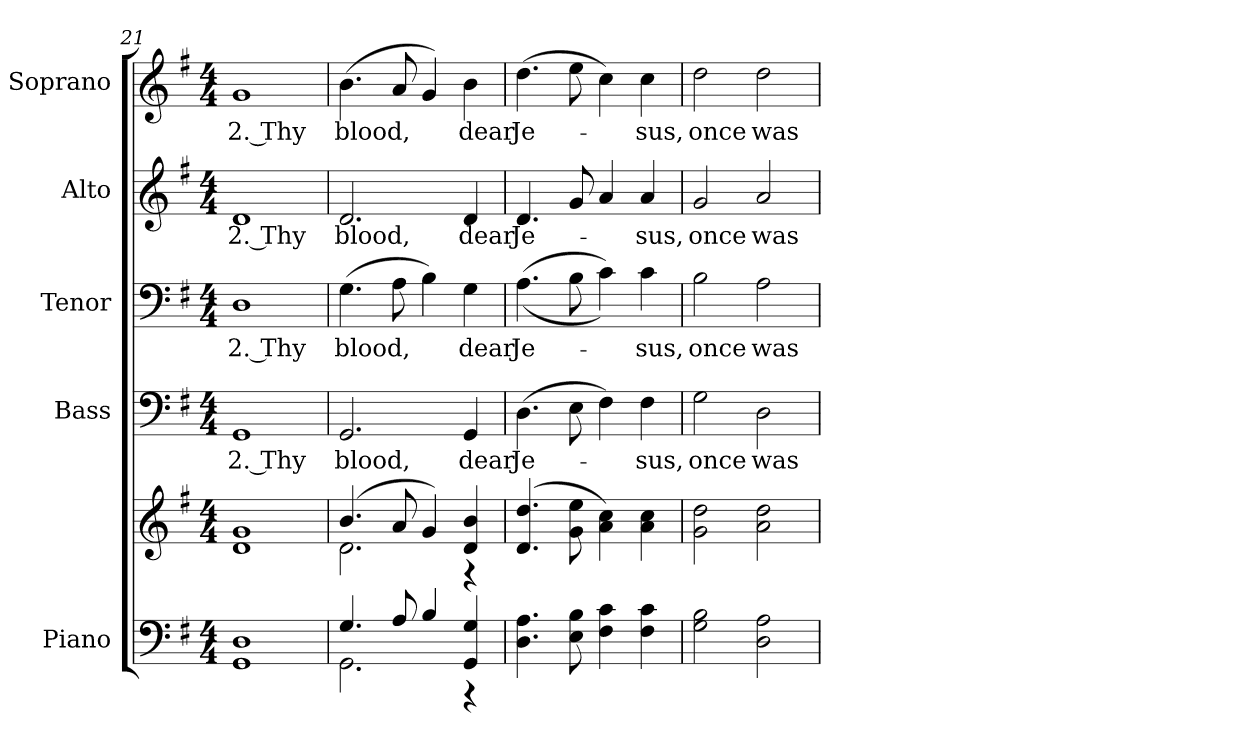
**kern	**kern	**kern	**text	**kern	**text	**kern	**text	**kern	**text
*part5	*part5	*part4	*part4	*part3	*part3	*part2	*part2	*part1	*part1
*staff6	*staff5	*staff4	*staff4	*staff3	*staff3	*staff2	*staff2	*staff1	*staff1
*I"Piano	*	*I"Bass	*	*I"Tenor	*	*I"Alto	*	*I"Soprano	*
*I'Pno.	*	*I'B.	*	*I'T.	*	*I'A.	*	*I'S.	*
!!LO:PB:g=z
*clefF4	*clefG2	*clefF4	*	*clefF4	*	*clefG2	*	*clefG2	*
*k[f#]	*k[f#]	*k[f#]	*	*k[f#]	*	*k[f#]	*	*k[f#]	*
*G:	*G:	*G:	*	*G:	*	*G:	*	*G:	*
*M4/4	*M4/4	*M4/4	*	*M4/4	*	*M4/4	*	*M4/4	*
=21	=21	=21	=21	=21	=21	=21	=21	=21	=21
!	!	!	!LO:LY:b:color=#000000	!	!	!	!	!	!
!	!	!	!	!	!LO:LY:b:color=#000000	!	!	!	!
!	!	!	!	!	!	!	!LO:LY:b:color=#000000	!	!
!	!	!	!	!	!	!	!	!	!LO:LY:b:color=#000000
1GGi 1Di	1di 1gi	1GGi	2. Thy	1Di	2. Thy	1di	2. Thy	1gi	2. Thy
=22	=22	=22	=22	=22	=22	=22	=22	=22	=22
*^	*^	*	*	*	*	*	*	*	*
!	!	!	!	!	!LO:LY:b:color=#000000	!	!	!	!	!	!
!	!	!	!	!	!	!	!LO:LY:b:color=#000000	!	!	!	!
!	!	!	!	!	!	!	!	!	!LO:LY:b:color=#000000	!	!
!	!	!	!	!	!	!	!	!	!	!	!LO:LY:b:color=#000000
4.Gi/	2.GGi\	(4.bi/	2.di\	2.GGi/	blood,	(4.Gi\	blood,	2.di/	blood,	(4.bi\	blood,
8Ai/	.	8ai/	.	.	.	8Ai\	.	.	.	8ai/	.
4Bi/	.	4gi/)	.	.	.	4Bi\)	.	.	.	4gi/)	.
!	!	!	!	!	!LO:LY:b:color=#000000	!	!	!	!	!	!
!	!	!	!	!	!	!	!LO:LY:b:color=#000000	!	!	!	!
!	!	!	!	!	!	!	!	!	!LO:LY:b:color=#000000	!	!
!	!	!	!	!	!	!	!	!	!	!	!LO:LY:b:color=#000000
4GGi/ 4Gi	4r	4di/ 4bi	4r	4GGi/	dear	4Gi\	dear	4di/	dear	4bi\	dear
*v	*v	*	*	*	*	*	*	*	*	*	*
*	*v	*v	*	*	*	*	*	*	*	*
!!LO:PB:g=z
=23	=23	=23	=23	=23	=23	=23	=23	=23	=23
*^	*^	*	*	*	*	*	*	*	*
!	!	!	!	!	!LO:LY:b:color=#000000	!	!	!	!	!	!
*v	*v	*	*	*	*	*	*	*	*	*	*
*	*v	*v	*	*	*	*	*	*	*	*
*^	*^	*	*	*	*	*	*	*	*
!	!	!	!	!	!	!	!LO:LY:b:color=#000000	!	!	!	!
*v	*v	*	*	*	*	*	*	*	*	*	*
*	*v	*v	*	*	*	*	*	*	*	*
*^	*^	*	*	*	*	*	*	*	*
!	!	!	!	!	!	!	!	!	!LO:LY:b:color=#000000	!	!
*v	*v	*	*	*	*	*	*	*	*	*	*
*	*v	*v	*	*	*	*	*	*	*	*
*^	*^	*	*	*	*	*	*	*	*
!	!	!	!	!	!	!	!	!	!	!	!LO:LY:b:color=#000000
*v	*v	*	*	*	*	*	*	*	*	*	*
*	*v	*v	*	*	*	*	*	*	*	*
4.Di\ 4.Ai	(4.di/ 4.ddi	(4.Di\	Je-	((4.Ai\	Je-	4.di/	Je-	(4.ddi\	Je-
8Ei\ 8Bi	8gi\ 8eei	8Ei\	.	8Bi\	.	8gi/	.	8eei\	.
4F#i\ 4ci	4ai\ 4cci)	4F#i\)	.	4ci\))	.	4ai/	.	4cci\)	.
!	!	!	!LO:LY:b:color=#000000	!	!	!	!	!	!
!	!	!	!	!	!LO:LY:b:color=#000000	!	!	!	!
!	!	!	!	!	!	!	!LO:LY:b:color=#000000	!	!
!	!	!	!	!	!	!	!	!	!LO:LY:b:color=#000000
4F#i\ 4ci	4ai\ 4cci	4F#i\	-sus,	4ci\	-sus,	4ai/	-sus,	4cci\	-sus,
=24	=24	=24	=24	=24	=24	=24	=24	=24	=24
!	!	!	!LO:LY:b:color=#000000	!	!	!	!	!	!
!	!	!	!	!	!LO:LY:b:color=#000000	!	!	!	!
!	!	!	!	!	!	!	!LO:LY:b:color=#000000	!	!
!	!	!	!	!	!	!	!	!	!LO:LY:b:color=#000000
2Gi\ 2Bi	2gi\ 2ddi	2Gi\	once	2Bi\	once	2gi/	once	2ddi\	once
!	!	!	!LO:LY:b:color=#000000	!	!	!	!	!	!
!	!	!	!	!	!LO:LY:b:color=#000000	!	!	!	!
!	!	!	!	!	!	!	!LO:LY:b:color=#000000	!	!
!	!	!	!	!	!	!	!	!	!LO:LY:b:color=#000000
2Di\ 2Ai	2ai\ 2ddi	2Di\	was	2Ai\	was	2ai/	was	2ddi\	was
=	=	=	=	=	=	=	=	=	=
*-	*-	*-	*-	*-	*-	*-	*-	*-	*-
